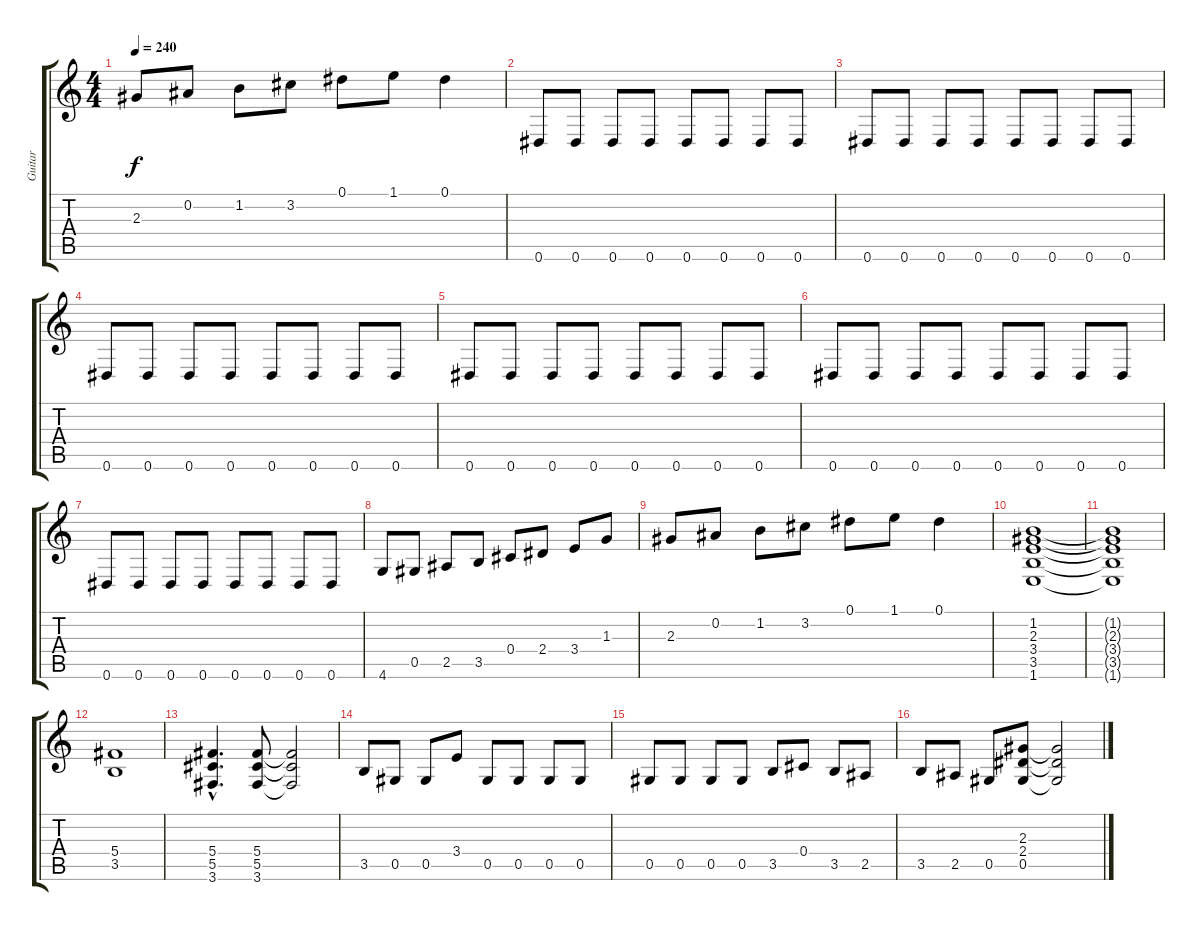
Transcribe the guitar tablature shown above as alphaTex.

\track ("Guitar" "Guitar") {instrument distortionguitar}
\staff {score tabs}
\tuning (Eb4 Bb3 Gb3 Db3 Ab2 Eb2) {hide}
\ts (4 4)
\tempo 240
\clef g2
\ks c
2.3.8{dy f} 0.2.8 1.2.8 3.2.8 0.1.8 1.1.8 0.1.4 |
0.6.8 0.6.8 0.6.8 0.6.8 0.6.8 0.6.8 0.6.8 0.6.8 |
0.6.8 0.6.8 0.6.8 0.6.8 0.6.8 0.6.8 0.6.8 0.6.8 |
0.6.8 0.6.8 0.6.8 0.6.8 0.6.8 0.6.8 0.6.8 0.6.8 |
0.6.8 0.6.8 0.6.8 0.6.8 0.6.8 0.6.8 0.6.8 0.6.8 |
0.6.8 0.6.8 0.6.8 0.6.8 0.6.8 0.6.8 0.6.8 0.6.8 |
0.6.8 0.6.8 0.6.8 0.6.8 0.6.8 0.6.8 0.6.8 0.6.8 |
4.6.8 0.5.8 2.5.8 3.5.8 0.4.8 2.4.8 3.4.8 1.3.8 |
2.3.8 0.2.8 1.2.8 3.2.8 0.1.8 1.1.8 0.1.4 |
(1.2 2.3 3.4 3.5 1.6).1 |
(1.2{t} 2.3{t} 3.4{t} 3.5{t} 1.6{t}).1 |
(5.4 3.5).1 |
(5.4{hac} 5.5{hac} 3.6{hac}).4{d} (5.4 5.5 3.6).8 (5.4{t} 5.5{t} 3.6{t}).2 |
3.5.8 0.5.8 0.5.8 3.4.8 0.5.8 0.5.8 0.5.8 0.5.8 |
0.5.8 0.5.8 0.5.8 0.5.8 3.5.8 0.4.8 3.5.8 2.5.8 |
3.5.8 2.5.8 0.5.8 (2.3 2.4 0.5).8 (2.3{t} 2.4{t} 0.5{t}).2
